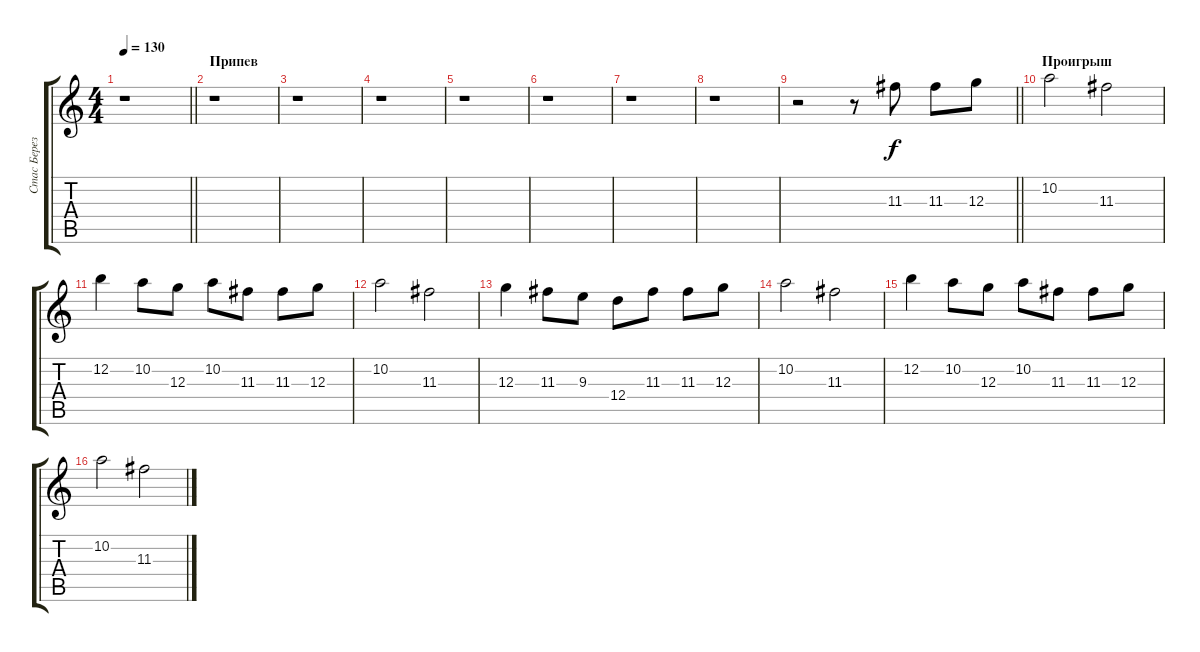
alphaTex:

\track ("Стас Березовский (соло-гитара)" "Стас Берез") {instrument electricguitarjazz}
\staff {score tabs}
\tuning (E4 B3 G3 D3 A2 E2) {hide}
\ts (4 4)
\tempo 130
\clef g2
\barLineRight lightlight
\ks c
r.1{dy f} |
\section ("" "Припев")
r.1 |
r.1 |
r.1 |
r.1 |
r.1 |
r.1 |
r.1 |
\barLineRight lightlight
r.2 r.8 11.3.8 11.3.8 12.3.8 |
\section ("" "Проигрыш")
10.2.2 11.3.2 |
12.2.4 10.2.8 12.3.8 10.2.8 11.3.8 11.3.8 12.3.8 |
10.2.2 11.3.2 |
12.3.4 11.3.8 9.3.8 12.4.8 11.3.8 11.3.8 12.3.8 |
10.2.2 11.3.2 |
12.2.4 10.2.8 12.3.8 10.2.8 11.3.8 11.3.8 12.3.8 |
10.2.2 11.3.2
